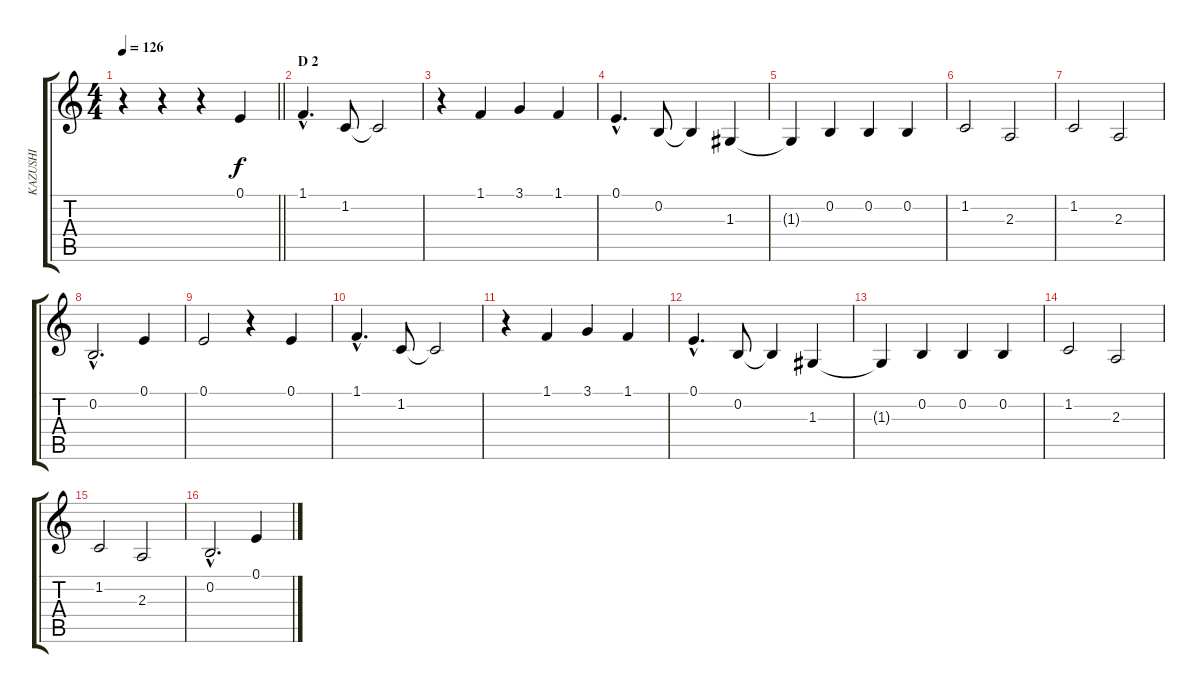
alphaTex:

\track ("KAZUSHI" "KAZUSHI") {instrument oboe}
\staff {score tabs}
\tuning (E4 B3 G3 D3 A2 E2) {hide}
\ts (4 4)
\tempo 126
\clef g2
\barLineRight lightlight
\ks c
r.4{dy f} r.4 r.4 0.1.4 |
\section ("" "D 2")
1.1{hac}.4{d} 1.2.8 1.2{t}.2 |
r.4 1.1.4 3.1.4 1.1.4 |
0.1{hac}.4{d} 0.2.8 0.2{t}.4 1.3.4 |
1.3{t}.4 0.2.4 0.2.4 0.2.4 |
1.2.2 2.3.2 |
1.2.2 2.3.2 |
0.2{hac}.2{d} 0.1.4 |
0.1.2 r.4 0.1.4 |
1.1{hac}.4{d} 1.2.8 1.2{t}.2 |
r.4 1.1.4 3.1.4 1.1.4 |
0.1{hac}.4{d} 0.2.8 0.2{t}.4 1.3.4 |
1.3{t}.4 0.2.4 0.2.4 0.2.4 |
1.2.2 2.3.2 |
1.2.2 2.3.2 |
0.2{hac}.2{d} 0.1.4
